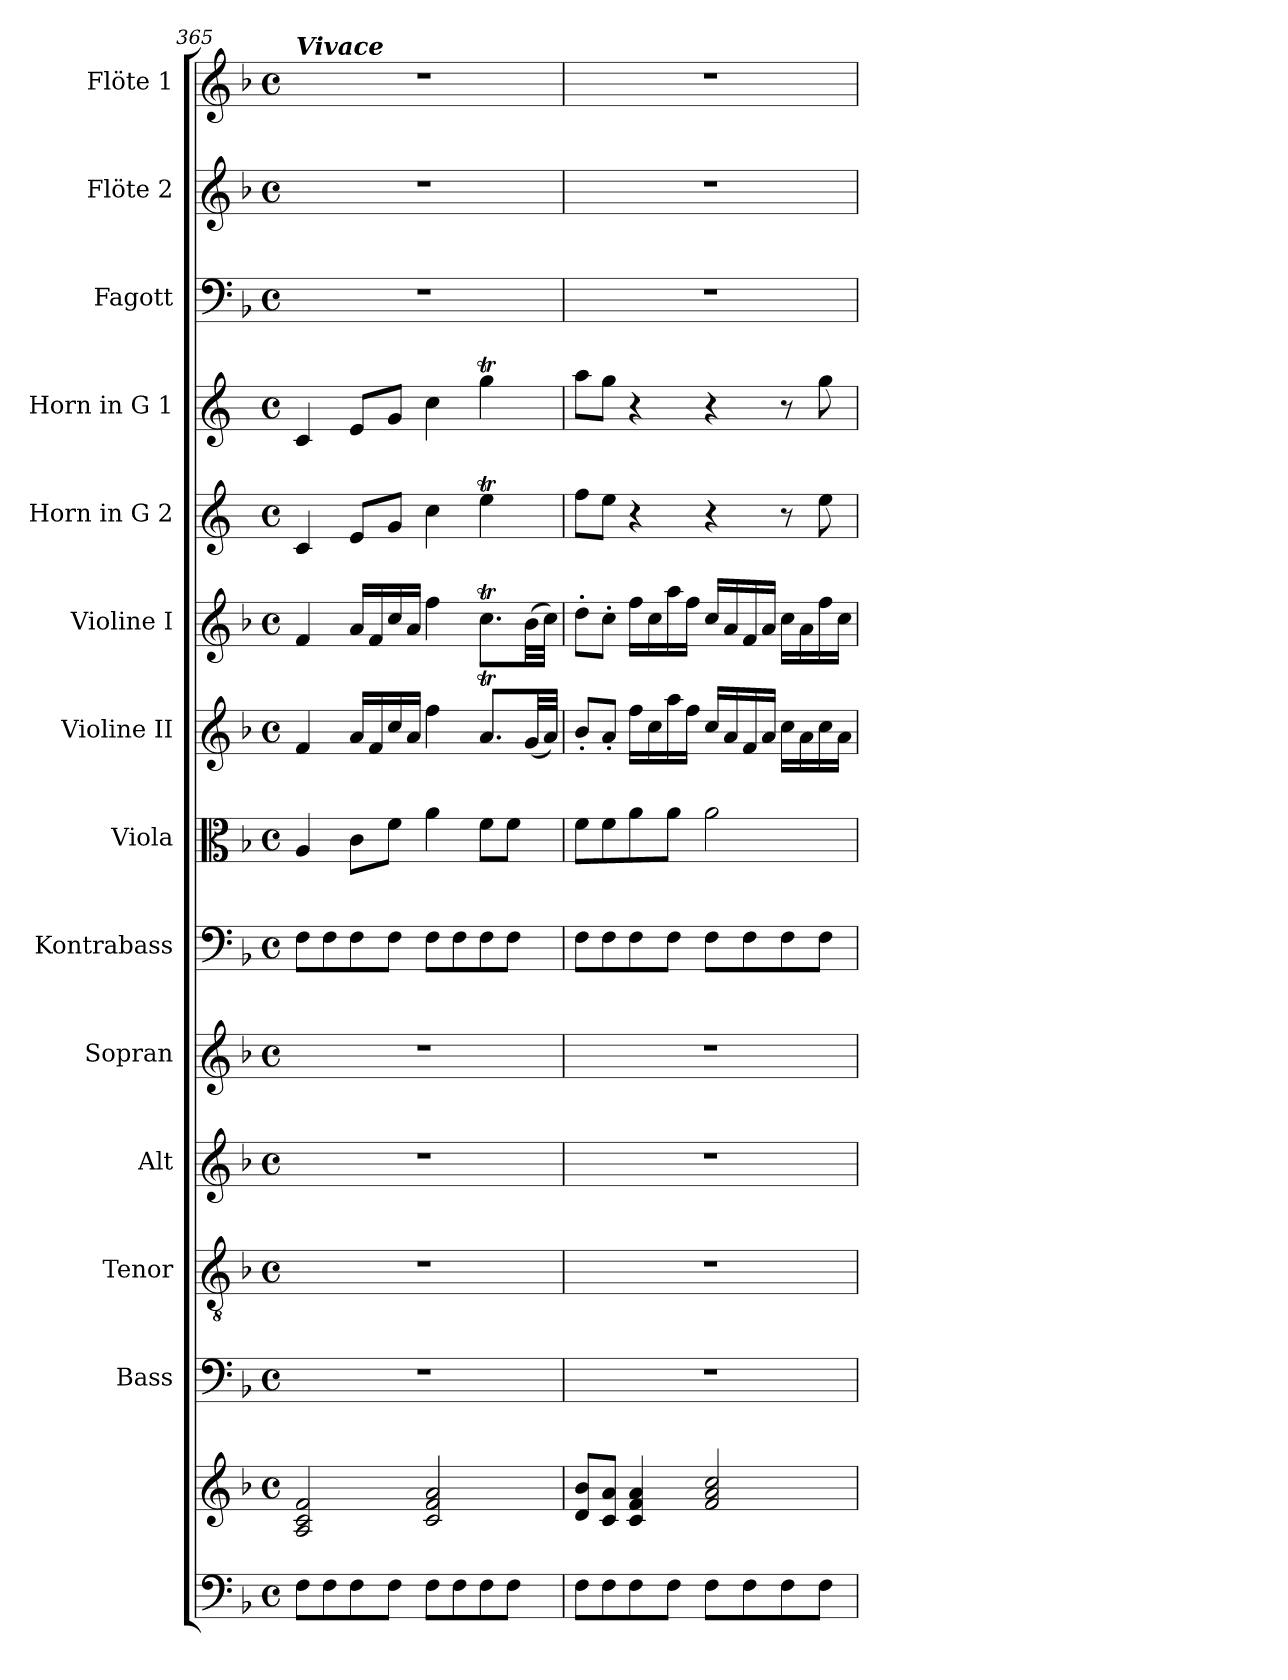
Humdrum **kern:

**kern	**kern	**kern	**kern	**kern	**kern	**kern	**kern	**kern	**kern	**kern	**kern	**kern	**kern	**kern
*part14	*part14	*part13	*part12	*part11	*part10	*part9	*part8	*part7	*part6	*part5	*part4	*part3	*part2	*part1
*staff15	*staff14	*staff13	*staff12	*staff11	*staff10	*staff9	*staff8	*staff7	*staff6	*staff5	*staff4	*staff3	*staff2	*staff1
*	*	*I"Bass	*I"Tenor	*I"Alt	*I"Sopran	*I"Kontrabass	*I"Viola	*I"Violine II	*I"Violine I	*I"Horn in G 2	*I"Horn in G 1	*I"Fagott	*I"Flöte 2	*I"Flöte 1
*	*	*I'B.	*I'T.	*I'A.	*I'S.	*I'Kb.	*I'Vla.	*I'Vl. II	*I'Vl. I	*	*	*I'Fg.	*I'Fl. 2	*I'Fl. 1
*clefF4	*clefG2	*clefF4	*clefGv2	*clefG2	*clefG2	*clefF4	*clefC3	*clefG2	*clefG2	*clefG2	*clefG2	*clefF4	*clefG2	*clefG2
*	*	*	*	*	*	*ITrd7c12	*	*	*	*ITrd4c7	*ITrd4c7	*	*	*
*k[b-]	*k[b-]	*k[b-]	*k[b-]	*k[b-]	*k[b-]	*k[b-]	*k[b-]	*k[b-]	*k[b-]	*k[b-]	*k[b-]	*k[b-]	*k[b-]	*k[b-]
*F:	*F:	*F:	*F:	*F:	*F:	*F:	*F:	*F:	*F:	*F:	*F:	*F:	*F:	*F:
*M4/4	*M4/4	*M4/4	*M4/4	*M4/4	*M4/4	*M4/4	*M4/4	*M4/4	*M4/4	*M4/4	*M4/4	*M4/4	*M4/4	*M4/4
*met(c)	*met(c)	*met(c)	*met(c)	*met(c)	*met(c)	*met(c)	*met(c)	*met(c)	*met(c)	*met(c)	*met(c)	*met(c)	*met(c)	*met(c)
=365	=365	=365	=365	=365	=365	=365	=365	=365	=365	=365	=365	=365	=365	=365
!	!	!	!	!	!	!	!	!	!	!	!	!	!	!LO:TX:a:Bi:t=Vivace
8F\L	2A/ 2c/ 2f/	1r	1r	1r	1r	8FF\L	4A/	4f/	4f/	4F/	4F/	1r	1r	1r
8F\	.	.	.	.	.	8FF\	.	.	.	.	.	.	.	.
8F\	.	.	.	.	.	8FF\	8c\L	16a/LL	16a/LL	8A/L	8A/L	.	.	.
.	.	.	.	.	.	.	.	16f/	16f/	.	.	.	.	.
8F\J	.	.	.	.	.	8FF\J	8f\J	16cc/	16cc/	8c/J	8c/J	.	.	.
.	.	.	.	.	.	.	.	16a/JJ	16a/JJ	.	.	.	.	.
8F\L	2c/ 2f/ 2a/	.	.	.	.	8FF\L	4a\	4ff\	4ff\	4f\	4f\	.	.	.
8F\	.	.	.	.	.	8FF\	.	.	.	.	.	.	.	.
8F\	.	.	.	.	.	8FF\	8f\L	8.at/L	8.ccT\L	4at\	4ccT\	.	.	.
8F\J	.	.	.	.	.	8FF\J	8f\J	.	.	.	.	.	.	.
.	.	.	.	.	.	.	.	(<32g/LL	(>32b-\LL	.	.	.	.	.
.	.	.	.	.	.	.	.	32a/JJJ)	32cc\JJJ)	.	.	.	.	.
=366	=366	=366	=366	=366	=366	=366	=366	=366	=366	=366	=366	=366	=366	=366
8F\L	8d/ 8b-/L	1r	1r	1r	1r	8FF\L	8f\L	8b-'</L	8dd'>\L	8b-\L	8dd\L	1r	1r	1r
8F\	8c/ 8a/J	.	.	.	.	8FF\	8f\	8a'</J	8cc'>\J	8a\J	8cc\J	.	.	.
8F\	4c/ 4f/ 4a/	.	.	.	.	8FF\	8a\	16ff\LL	16ff\LL	4r	4r	.	.	.
.	.	.	.	.	.	.	.	16cc\	16cc\	.	.	.	.	.
8F\J	.	.	.	.	.	8FF\J	8a\J	16aa\	16aa\	.	.	.	.	.
.	.	.	.	.	.	.	.	16ff\JJ	16ff\JJ	.	.	.	.	.
8F\L	2f/ 2a/ 2cc/	.	.	.	.	8FF\L	2a\	16cc/LL	16cc/LL	4r	4r	.	.	.
.	.	.	.	.	.	.	.	16a/	16a/	.	.	.	.	.
8F\	.	.	.	.	.	8FF\	.	16f/	16f/	.	.	.	.	.
.	.	.	.	.	.	.	.	16a/JJ	16a/JJ	.	.	.	.	.
8F\	.	.	.	.	.	8FF\	.	16cc\LL	16cc\LL	8r	8r	.	.	.
.	.	.	.	.	.	.	.	16a\	16a\	.	.	.	.	.
8F\J	.	.	.	.	.	8FF\J	.	16cc\	16ff\	8a\	8cc\	.	.	.
.	.	.	.	.	.	.	.	16a\JJ	16cc\JJ	.	.	.	.	.
=	=	=	=	=	=	=	=	=	=	=	=	=	=	=
*-	*-	*-	*-	*-	*-	*-	*-	*-	*-	*-	*-	*-	*-	*-
